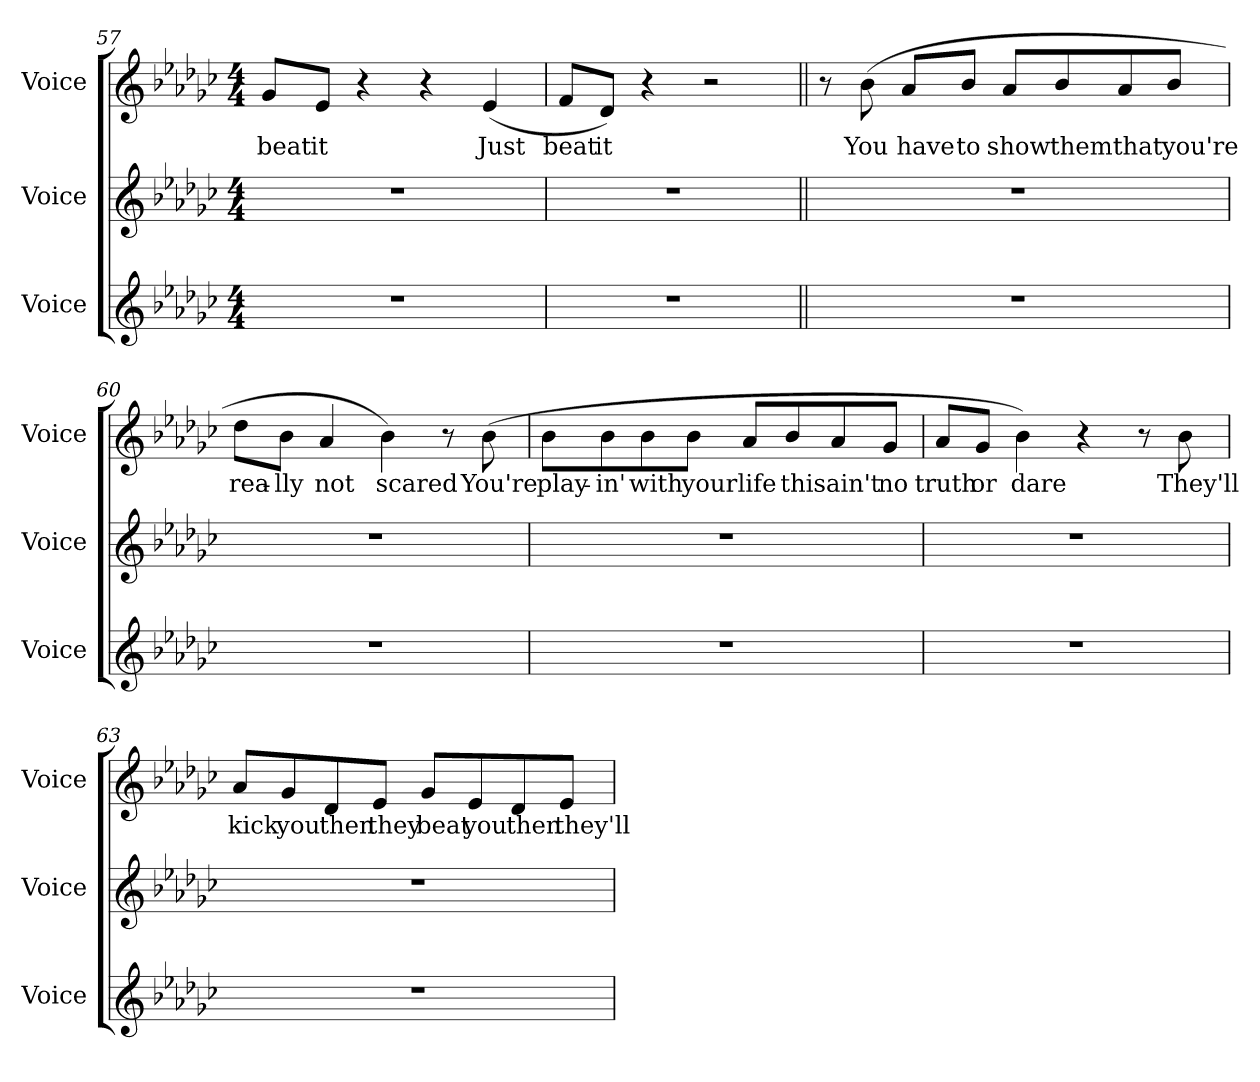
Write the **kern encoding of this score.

**kern	**kern	**kern	**text
*part3	*part2	*part1	*part1
*staff3	*staff2	*staff1	*staff1
*I"Voice	*I"Voice	*I"Voice	*
*I'Voice	*I'Voice	*I'Voice	*
*clefG2	*clefG2	*clefG2	*
*k[b-e-a-d-g-c-]	*k[b-e-a-d-g-c-]	*k[b-e-a-d-g-c-]	*
*e-:	*e-:	*e-:	*
*M4/4	*M4/4	*M4/4	*
=57	=57	=57	=57
!	!	!	!LO:LY:b:color=#000000
1r	1r	8g-i/L	beat
!	!	!	!LO:LY:b:color=#000000
.	.	8e-i/J	it
.	.	4r	.
.	.	4r	.
!	!	!	!LO:LY:b:color=#000000
.	.	(4e-i/	Just
=58	=58	=58	=58
!	!	!	!LO:LY:b:color=#000000
1r	1r	8fi/L	beat
!	!	!	!LO:LY:b:color=#000000
.	.	8d-i/J)	it
.	.	4r	.
.	.	2r	.
=59||	=59||	=59||	=59||
1r	1r	8r	.
!	!	!	!LO:LY:b:color=#000000
.	.	(8b-i\	You
!	!	!	!LO:LY:b:color=#000000
.	.	8a-i/L	have
!	!	!	!LO:LY:b:color=#000000
.	.	8b-i/J	to
!	!	!	!LO:LY:b:color=#000000
.	.	8a-i/L	show
!	!	!	!LO:LY:b:color=#000000
.	.	8b-i/	them
!	!	!	!LO:LY:b:color=#000000
.	.	8a-i/	that
!	!	!	!LO:LY:b:color=#000000
.	.	8b-i/J	you're
!!LO:LB:g=z
=60	=60	=60	=60
!	!	!	!LO:LY:b:color=#000000
1r	1r	8dd-i\L	rea-
!	!	!	!LO:LY:b:color=#000000
.	.	8b-i\J	-lly
!	!	!	!LO:LY:b:color=#000000
.	.	4a-i/	not
!	!	!	!LO:LY:b:color=#000000
.	.	4b-i\)	scared
.	.	8r	.
!	!	!	!LO:LY:b:color=#000000
.	.	(8b-i\	You're
=61	=61	=61	=61
!	!	!	!LO:LY:b:color=#000000
1r	1r	8b-i\L	play-
!	!	!	!LO:LY:b:color=#000000
.	.	8b-i\	-in'
!	!	!	!LO:LY:b:color=#000000
.	.	8b-i\	with
!	!	!	!LO:LY:b:color=#000000
.	.	8b-i\J	your
!	!	!	!LO:LY:b:color=#000000
.	.	8a-i/L	life
!	!	!	!LO:LY:b:color=#000000
.	.	8b-i/	this
!	!	!	!LO:LY:b:color=#000000
.	.	8a-i/	ain't
!	!	!	!LO:LY:b:color=#000000
.	.	8g-i/J	no
=62	=62	=62	=62
!	!	!	!LO:LY:b:color=#000000
1r	1r	8a-i/L	truth
!	!	!	!LO:LY:b:color=#000000
.	.	8g-i/J	or
!	!	!	!LO:LY:b:color=#000000
.	.	4b-i\)	dare
.	.	4r	.
.	.	8r	.
!	!	!	!LO:LY:b:color=#000000
.	.	8b-i\	They'll
!!LO:LB:g=z
=63	=63	=63	=63
!	!	!	!LO:LY:b:color=#000000
1r	1r	8a-i/L	kick
!	!	!	!LO:LY:b:color=#000000
.	.	8g-i/	you
!	!	!	!LO:LY:b:color=#000000
.	.	8d-i/	then
!	!	!	!LO:LY:b:color=#000000
.	.	8e-i/J	they
!	!	!	!LO:LY:b:color=#000000
.	.	8g-i/L	beat
!	!	!	!LO:LY:b:color=#000000
.	.	8e-i/	you
!	!	!	!LO:LY:b:color=#000000
.	.	8d-i/	then
!	!	!	!LO:LY:b:color=#000000
.	.	8e-i/J	they'll
=	=	=	=
*-	*-	*-	*-
